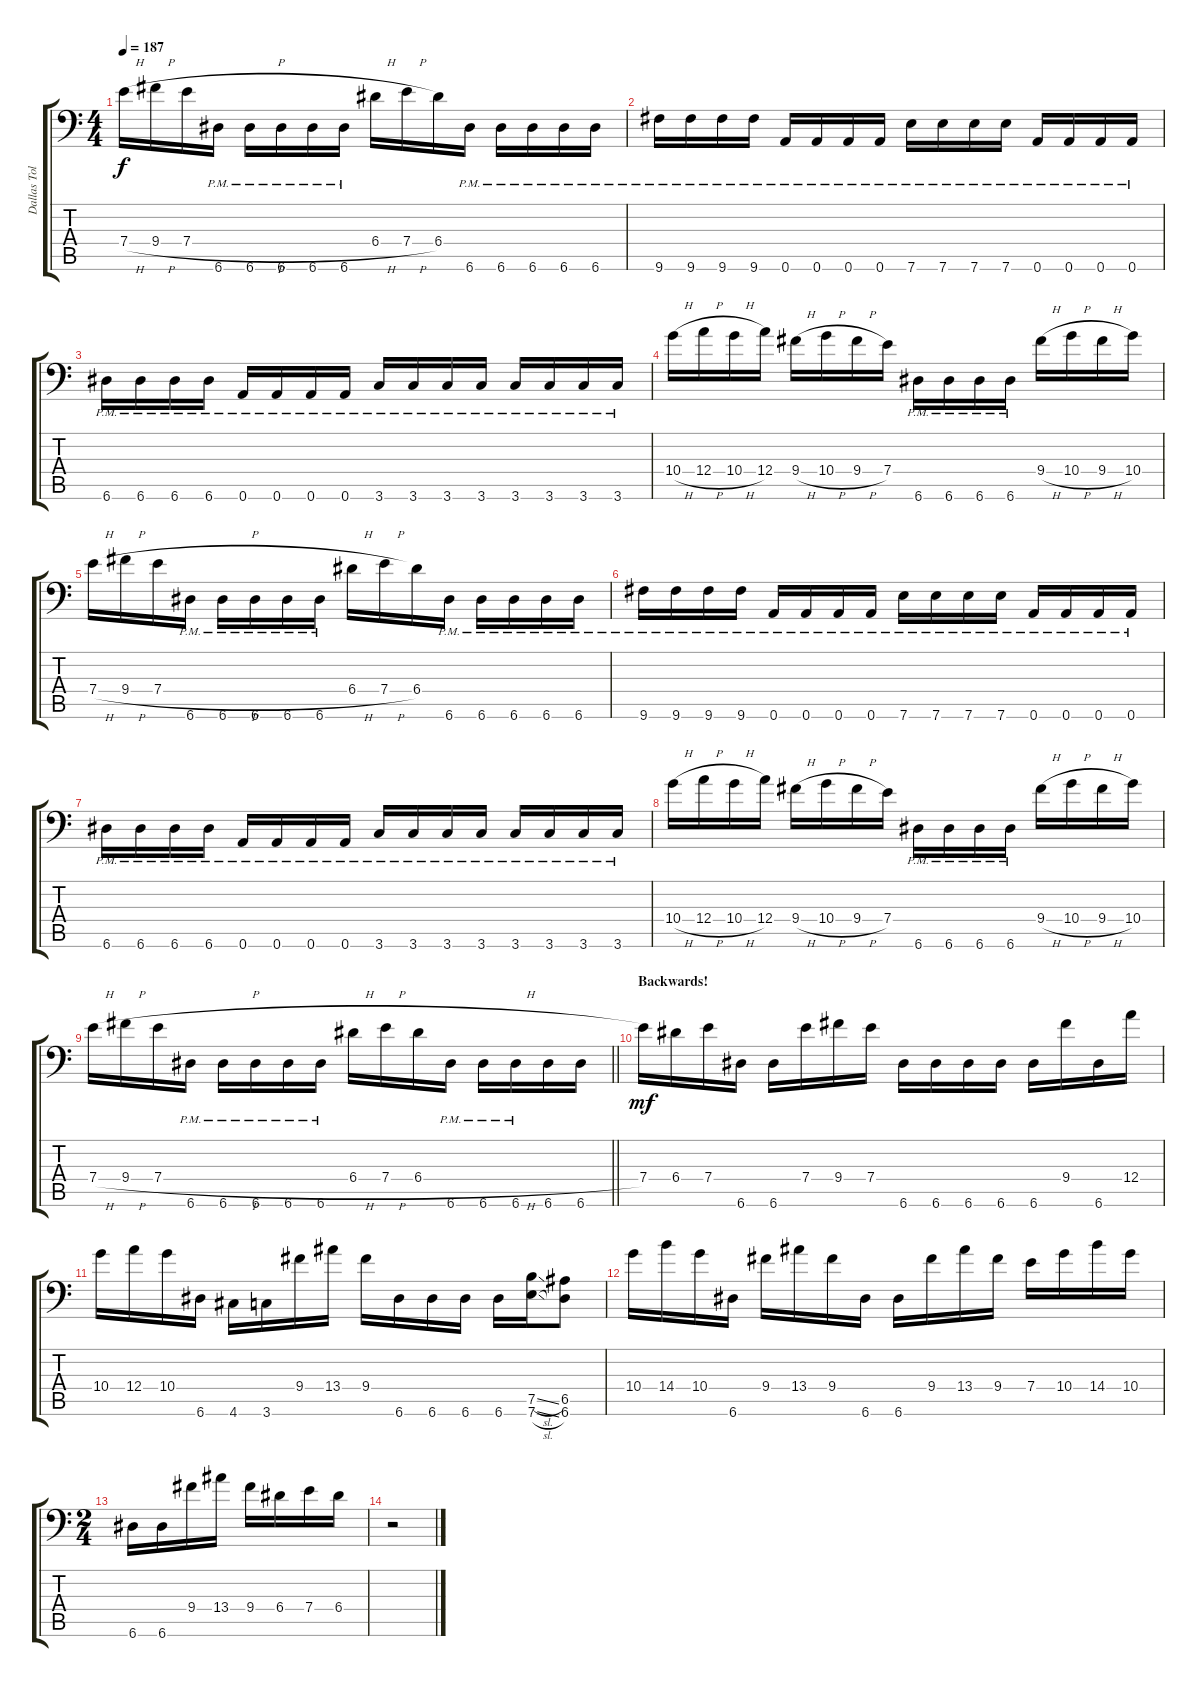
\track ("Dallas Toler-Wade" "Dallas Tol") {instrument distortionguitar}
\staff {score tabs}
\tuning (B3 Gb3 D3 A2 E2 A1) {hide}
\ts (4 4)
\tempo 187
\clef f4
\ks c
7.4{h}.16{dy f} 9.4{h}.16 7.4{h}.16 6.6{pm}.16 6.6{pm}.16 6.6{pm}.16 6.6{pm}.16 6.6{pm}.16 6.4{h}.16 7.4{h}.16 6.4.16 6.6{pm}.16 6.6{pm}.16 6.6{pm}.16 6.6{pm}.16 6.6{pm}.16 |
9.6{pm}.16 9.6{pm}.16 9.6{pm}.16 9.6{pm}.16 0.6{pm}.16 0.6{pm}.16 0.6{pm}.16 0.6{pm}.16 7.6{pm}.16 7.6{pm}.16 7.6{pm}.16 7.6{pm}.16 0.6{pm}.16 0.6{pm}.16 0.6{pm}.16 0.6{pm}.16 |
6.6{pm}.16 6.6{pm}.16 6.6{pm}.16 6.6{pm}.16 0.6{pm}.16 0.6{pm}.16 0.6{pm}.16 0.6{pm}.16 3.6{pm}.16 3.6{pm}.16 3.6{pm}.16 3.6{pm}.16 3.6{pm}.16 3.6{pm}.16 3.6{pm}.16 3.6{pm}.16 |
10.4{h}.16 12.4{h}.16 10.4{h}.16 12.4.16 9.4{h}.16 10.4{h}.16 9.4{h}.16 7.4.16 6.6{pm}.16 6.6{pm}.16 6.6{pm}.16 6.6{pm}.16 9.4{h}.16 10.4{h}.16 9.4{h}.16 10.4.16 |
7.4{h}.16 9.4{h}.16 7.4{h}.16 6.6{pm}.16 6.6{pm}.16 6.6{pm}.16 6.6{pm}.16 6.6{pm}.16 6.4{h}.16 7.4{h}.16 6.4.16 6.6{pm}.16 6.6{pm}.16 6.6{pm}.16 6.6{pm}.16 6.6{pm}.16 |
9.6{pm}.16 9.6{pm}.16 9.6{pm}.16 9.6{pm}.16 0.6{pm}.16 0.6{pm}.16 0.6{pm}.16 0.6{pm}.16 7.6{pm}.16 7.6{pm}.16 7.6{pm}.16 7.6{pm}.16 0.6{pm}.16 0.6{pm}.16 0.6{pm}.16 0.6{pm}.16 |
6.6{pm}.16 6.6{pm}.16 6.6{pm}.16 6.6{pm}.16 0.6{pm}.16 0.6{pm}.16 0.6{pm}.16 0.6{pm}.16 3.6{pm}.16 3.6{pm}.16 3.6{pm}.16 3.6{pm}.16 3.6{pm}.16 3.6{pm}.16 3.6{pm}.16 3.6{pm}.16 |
10.4{h}.16 12.4{h}.16 10.4{h}.16 12.4.16 9.4{h}.16 10.4{h}.16 9.4{h}.16 7.4.16 6.6{pm}.16 6.6{pm}.16 6.6{pm}.16 6.6{pm}.16 9.4{h}.16 10.4{h}.16 9.4{h}.16 10.4.16 |
\barLineRight lightlight
7.4{h}.16 9.4{h}.16 7.4{h}.16 6.6{pm}.16 6.6{pm}.16 6.6{pm}.16 6.6{pm}.16 6.6{pm}.16 6.4{h}.16 7.4{h}.16 6.4{h}.16 6.6{pm}.16 6.6{pm}.16 6.6{pm}.16 6.6.16 6.6.16 |
\section ("" "Backwards!")
7.4.16{dy mf} 6.4.16 7.4.16 6.6.16 6.6.16 7.4.16 9.4.16 7.4.16 6.6.16 6.6.16 6.6.16 6.6.16 6.6.16 9.4.16 6.6.16 12.4.16 |
10.4.16 12.4.16 10.4.16 6.6.16 4.6.16 3.6.16 9.4.16 13.4.16 9.4.16 6.6.16 6.6.16 6.6.16 6.6.16 (7.5{sl} 7.6{sl}).16 (6.5 6.6).8 |
10.4.16 14.4.16 10.4.16 6.6.16 9.4.16 13.4.16 9.4.16 6.6.16 6.6.16 9.4.16 13.4.16 9.4.16 7.4.16 10.4.16 14.4.16 10.4.16 |
\ts (2 4)
6.6.16 6.6.16 9.4.16 13.4.16 9.4.16 6.4.16 7.4.16 6.4.16 |
r.2
